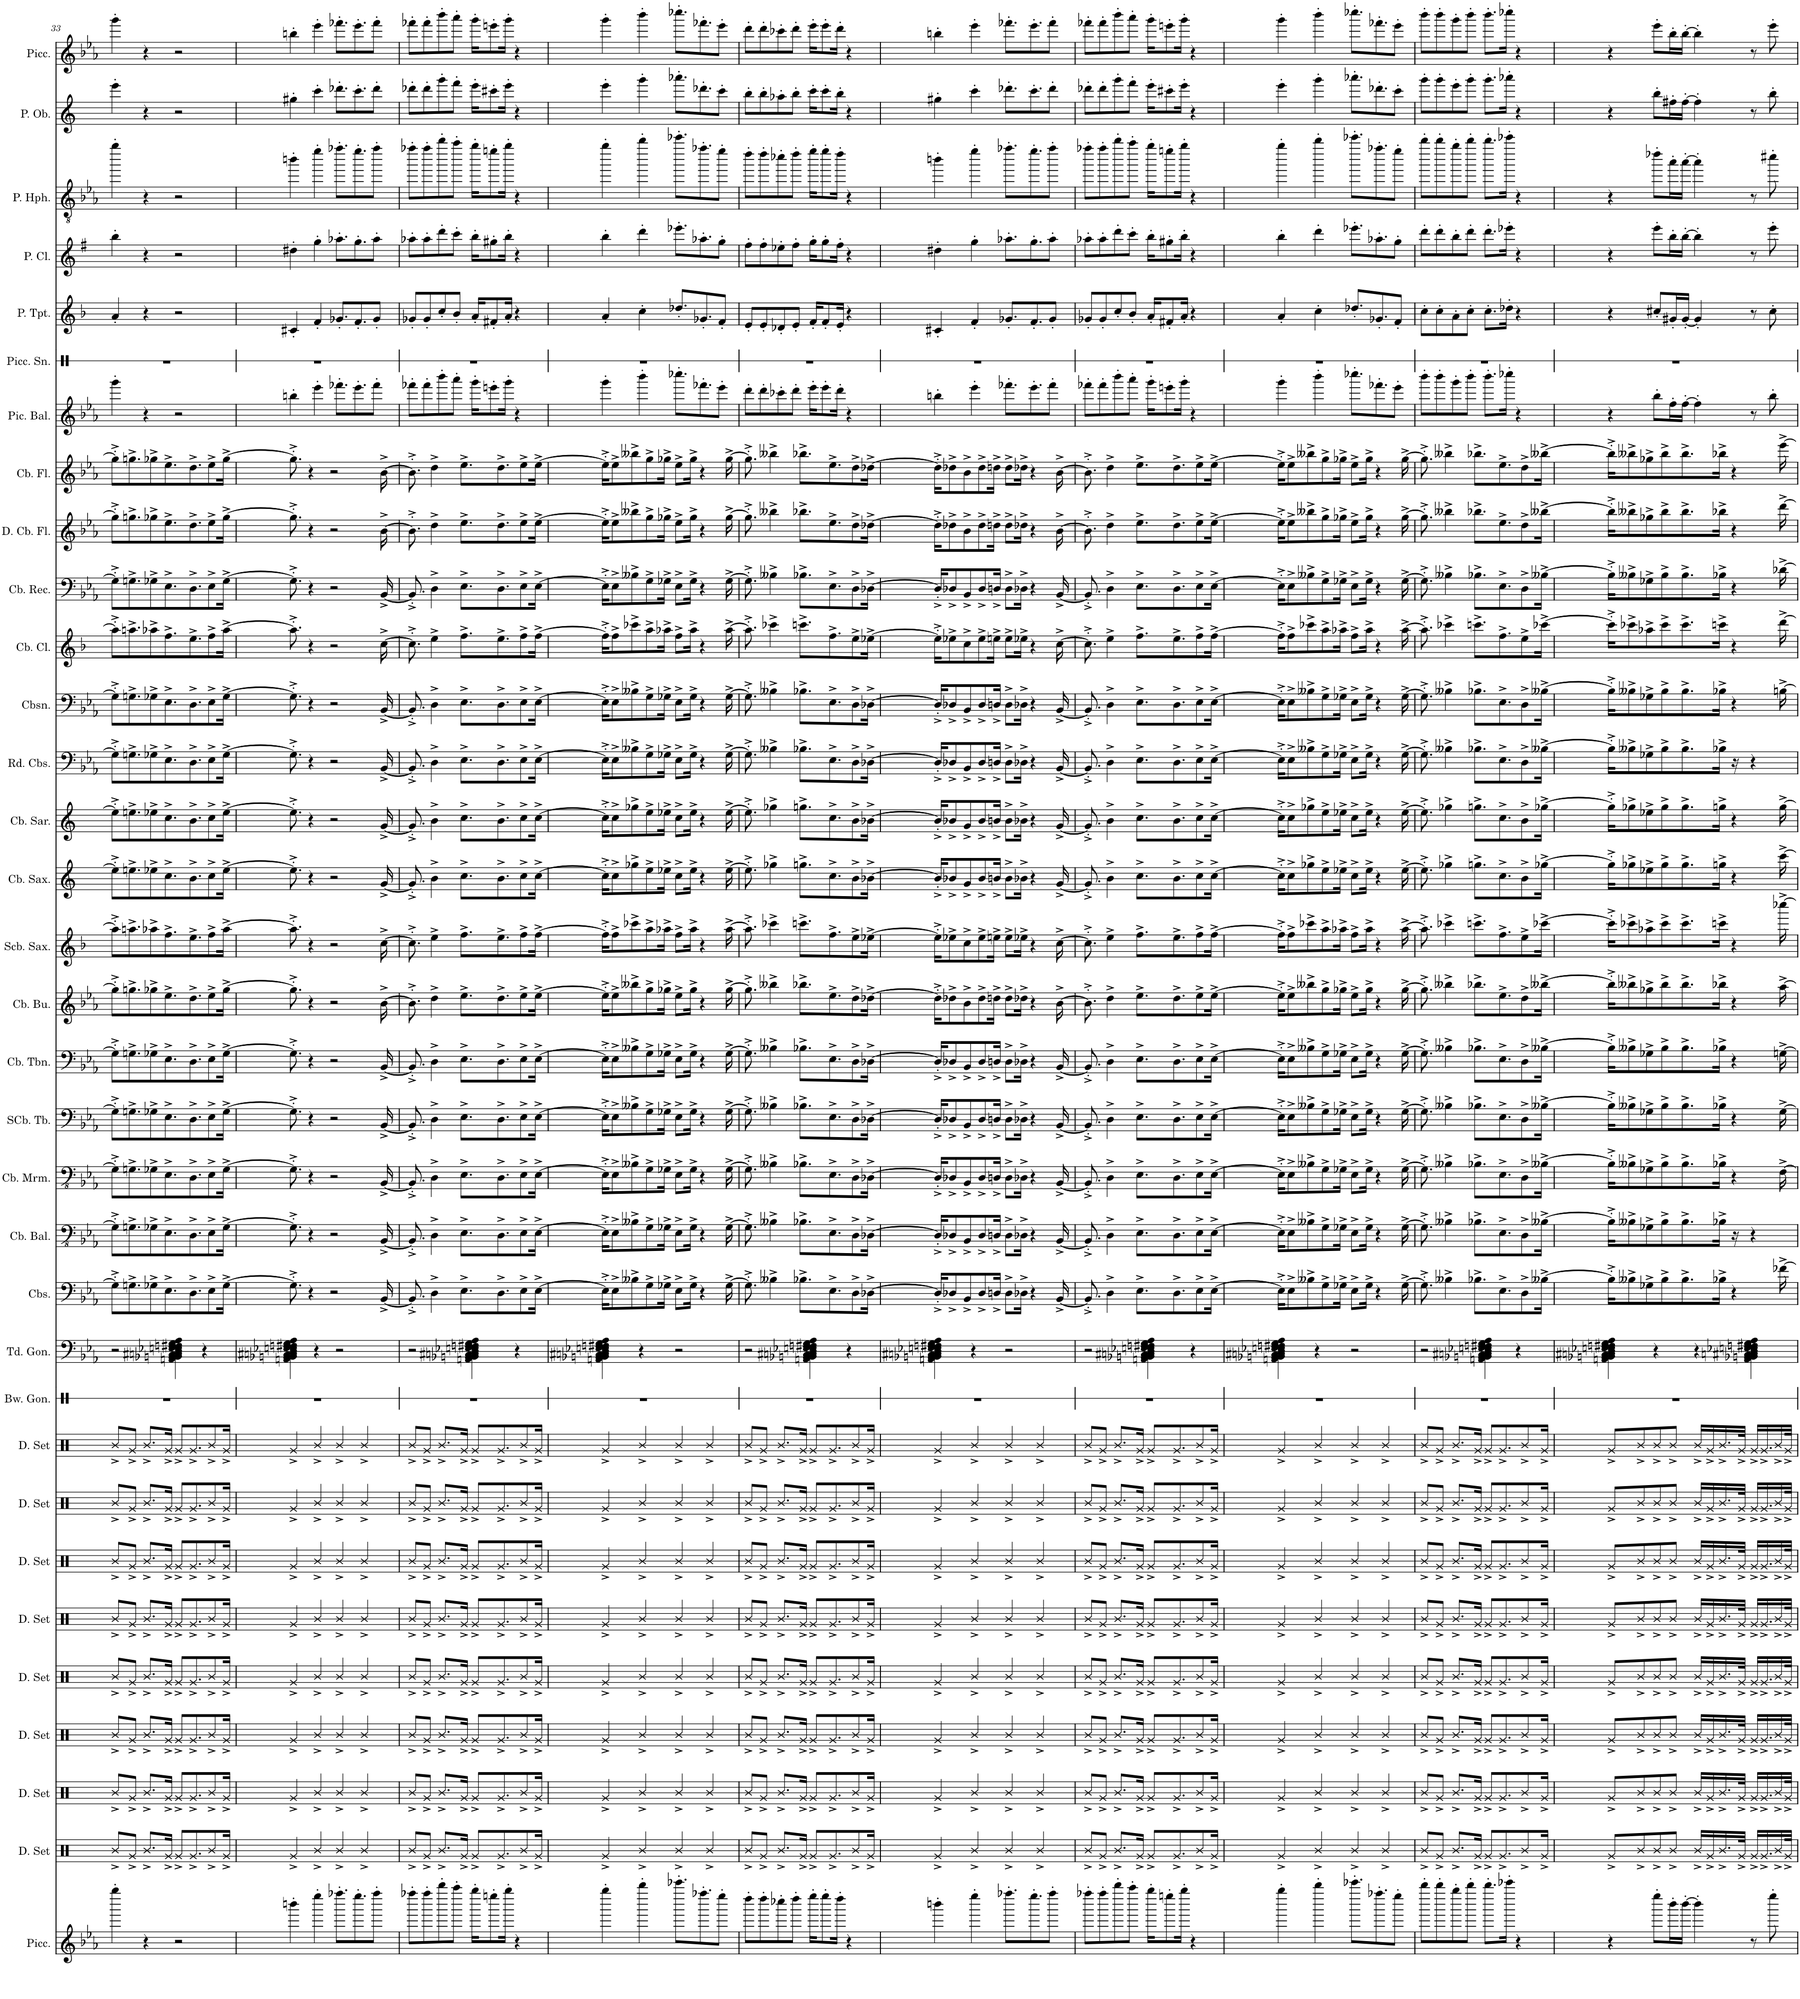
**kern	**kern	**kern	**kern	**kern	**kern	**kern	**kern	**kern	**kern	**kern	**kern	**kern	**kern	**kern	**kern	**kern	**kern	**kern	**kern	**kern	**kern	**kern	**kern	**kern	**kern	**kern	**kern	**kern	**kern	**kern	**kern	**kern
*part33	*part32	*part31	*part30	*part29	*part28	*part27	*part26	*part25	*part24	*part23	*part22	*part21	*part20	*part19	*part18	*part17	*part16	*part15	*part14	*part13	*part12	*part11	*part10	*part9	*part8	*part7	*part6	*part5	*part4	*part3	*part2	*part1
*staff33	*staff32	*staff31	*staff30	*staff29	*staff28	*staff27	*staff26	*staff25	*staff24	*staff23	*staff22	*staff21	*staff20	*staff19	*staff18	*staff17	*staff16	*staff15	*staff14	*staff13	*staff12	*staff11	*staff10	*staff9	*staff8	*staff7	*staff6	*staff5	*staff4	*staff3	*staff2	*staff1
*I"Piccolo	*I"Drumset	*I"Drumset	*I"Drumset	*I"Drumset	*I"Drumset	*I"Drumset	*I"Drumset	*I"Drumset	*I"Bowl Gongs	*I"Tuned Gongs	*I"Contrabasses	*I"Contrabass Balalaika	*I"Contrabass Marimba	*I"Sub-Contrabass Tuba	*I"Contrabass Trombone	*I"Contrabass Bugle	*I"Subcontrabass Saxophone	*I"Contrabass Saxophone	*I"Contrabass Sarrusophone	*I"Reed Contrabass	*I"Contrabassoon	*I"Contrabass Clarinet	*I"Contrabass Recorder	*I"Double Contrabass Flute	*I"Contrabass Flute	*I"Piccolo Balalaika	*I"Piccolo Snare	*I"Piccolo Trumpet	*I"Piccolo Clarinet	*I"Piccolo Heckelphone	*I"Piccolo Oboe	*I"Piccolo
*I'Picc.	*I'D. Set	*I'D. Set	*I'D. Set	*I'D. Set	*I'D. Set	*I'D. Set	*I'D. Set	*I'D. Set	*I'Bw. Gon.	*I'Td. Gon.	*I'Cbs.	*I'Cb. Bal.	*I'Cb. Mrm.	*I'SCb. Tb.	*I'Cb. Tbn.	*I'Cb. Bu.	*I'Scb. Sax.	*I'Cb. Sax.	*I'Cb. Sar.	*I'Rd. Cbs.	*I'Cbsn.	*I'Cb. Cl.	*I'Cb. Rec.	*I'D. Cb. Fl.	*I'Cb. Fl.	*I'Pic. Bal.	*I'Picc. Sn.	*I'P. Tpt.	*I'P. Cl.	*I'P. Hph.	*I'P. Ob.	*I'Picc.
!!LO:PB:g=z
*clefG2	*clefX	*clefX	*clefX	*clefX	*clefX	*clefX	*clefX	*clefX	*clefX	*clefF4	*clefF4	*clefFv4	*clefFv4	*clefF4	*clefF4	*clefG2	*clefG2	*clefG2	*clefG2	*clefF4	*clefF4	*clefG2	*clefF4	*clefG2	*clefG2	*clefG2	*clefX	*clefG2	*clefG2	*clefGv2	*clefG2	*clefG2
*Trd-7c-12	*	*	*	*	*	*	*	*	*	*	*Trd7c12	*	*	*	*	*Trd14c24	*Trd22c38	*Trd19c33	*Trd19c33	*Trd7c12	*Trd7c12	*Trd15c26	*	*Trd21c36	*Trd14c24	*	*	*Trd-6c-10	*Trd-5c-8	*	*Trd-2c-3	*Trd-7c-12
*k[b-e-a-]	*k[]	*k[]	*k[]	*k[]	*k[]	*k[]	*k[]	*k[]	*k[]	*k[b-e-a-]	*k[b-e-a-]	*k[b-e-a-]	*k[b-e-a-]	*k[b-e-a-]	*k[b-e-a-]	*k[b-e-a-]	*k[b-]	*k[]	*k[]	*k[b-e-a-]	*k[b-e-a-]	*k[b-]	*k[b-e-a-]	*k[b-e-a-]	*k[b-e-a-]	*k[b-e-a-]	*k[]	*k[b-]	*k[f#]	*k[b-e-a-]	*k[]	*k[b-e-a-]
*M4/4	*M4/4	*M4/4	*M4/4	*M4/4	*M4/4	*M4/4	*M4/4	*M4/4	*M4/4	*M4/4	*M4/4	*M4/4	*M4/4	*M4/4	*M4/4	*M4/4	*M4/4	*M4/4	*M4/4	*M4/4	*M4/4	*M4/4	*M4/4	*M4/4	*M4/4	*M4/4	*M4/4	*M4/4	*M4/4	*M4/4	*M4/4	*M4/4
=33	=33	=33	=33	=33	=33	=33	=33	=33	=33	=33	=33	=33	=33	=33	=33	=33	=33	=33	=33	=33	=33	=33	=33	=33	=33	=33	=33	=33	=33	=33	=33	=33
4gggg'\	8R^/L	8R^/L	8R^/L	8R^/L	8R^/L	8R^/L	8R^/L	8R^/L	1r	2r	8G-'^\L]	8GG-'^\L]	8GG-'^\L]	8G-'^\L]	8G-'^\L]	8gg-'^\L]	8aa-'^\L]	8ee-'^\L]	8ee-'^\L]	8G-'^\L]	8G-'^\L]	8aa-'^\L]	8G-'^\L]	8gg-'^\L]	8gg-'^\L]	4ggg'\	1r	4a'/	4bb'\	4ggg'\	4eee'\	4ggg'\
.	8Rg^/J	8Rg^/J	8Rg^/J	8Rg^/J	8Rg^/J	8Rg^/J	8Rg^/J	8Rg^/J	.	.	8.Gn^\	8.GGn^\	8.GGn^\	8.Gn^\	8.Gn^\	8.ggn^\	8.aan^\	8.een^\	8.een^\	8.Gn^\	8.Gn^\	8.aan^\	8.Gn^\	8.ggn^\	8.ggn^\	.	.	.	.	.	.	.
4r	8.R^/L	8.R^/L	8.R^/L	8.R^/L	8.R^/L	8.R^/L	8.R^/L	8.R^/L	.	.	.	.	.	.	.	.	.	.	.	.	.	.	.	.	.	4r	.	4r	4r	4r	4r	4r
.	.	.	.	.	.	.	.	.	.	.	8G-X^\	8GG-X^\	8GG-X^\	8G-X^\	8G-X^\	8gg-X^\	8aa-X^\	8ee-X^\	8ee-X^\	8G-X^\	8G-X^\	8aa-X^\	8G-X^\	8gg-X^\	8gg-X^\	.	.	.	.	.	.	.
.	16Rg^/Jk	16Rg^/Jk	16Rg^/Jk	16Rg^/Jk	16Rg^/Jk	16Rg^/Jk	16Rg^/Jk	16Rg^/Jk	.	.	8.E-^\	8.EE-^\	8.EE-^\	8.E-^\	8.E-^\	8.ee-^\	8.ff^\	8.cc^\	8.cc^\	8.E-^\	8.E-^\	8.ff^\	8.E-^\	8.ee-^\	8.ee-^\	.	.	.	.	.	.	.
2r	8Rg^/L	8Rg^/L	8Rg^/L	8Rg^/L	8Rg^/L	8Rg^/L	8Rg^/L	8Rg^/L	.	4AAn\ 4BB-X\ 4BBn\ 4Cn\ 4C#X\ 4D\ 4E-X\ 4En\ 4Fn\ 4F#X\ 4G\ 4A-\	.	.	.	.	.	.	.	.	.	.	.	.	.	.	.	2r	.	2r	2r	2r	2r	2r
.	8.Rg^/	8.Rg^/	8.Rg^/	8.Rg^/	8.Rg^/	8.Rg^/	8.Rg^/	8.Rg^/	.	.	8.D^\	8.DD^\	8.DD^\	8.D^\	8.D^\	8.dd^\	8.ee^\	8.b^\	8.b^\	8.D^\	8.D^\	8.ee^\	8.D^\	8.dd^\	8.dd^\	.	.	.	.	.	.	.
.	.	.	.	.	.	.	.	.	.	4r	.	.	.	.	.	.	.	.	.	.	.	.	.	.	.	.	.	.	.	.	.	.
.	8R^/	8R^/	8R^/	8R^/	8R^/	8R^/	8R^/	8R^/	.	.	8E-^\	8EE-^\	8EE-^\	8E-^\	8E-^\	8ee-^\	8ff^\	8cc^\	8cc^\	8E-^\	8E-^\	8ff^\	8E-^\	8ee-^\	8ee-^\	.	.	.	.	.	.	.
.	16Rg^/Jk	16Rg^/Jk	16Rg^/Jk	16Rg^/Jk	16Rg^/Jk	16Rg^/Jk	16Rg^/Jk	16Rg^/Jk	.	.	[16G-^\Jk	[16GG-^\Jk	[16GG-^\Jk	[16G-^\Jk	[16G-^\Jk	[16gg-^\Jk	[16aa-^\Jk	[16ee-^\Jk	[16ee-^\Jk	[16G-^\Jk	[16G-^\Jk	[16aa-^\Jk	[16G-^\Jk	[16gg-^\Jk	[16gg-^\Jk	.	.	.	.	.	.	.
=34	=34	=34	=34	=34	=34	=34	=34	=34	=34	=34	=34	=34	=34	=34	=34	=34	=34	=34	=34	=34	=34	=34	=34	=34	=34	=34	=34	=34	=34	=34	=34	=34
4bbbn'\	4Rg^/	4Rg^/	4Rg^/	4Rg^/	4Rg^/	4Rg^/	4Rg^/	4Rg^/	1r	4AAn\ 4BB-X\ 4BBn\ 4Cn\ 4C#X\ 4D\ 4E-X\ 4En\ 4Fn\ 4F#X\ 4G\ 4A-\	8.G-'^\]	8.GG-'^\]	8.GG-'^\]	8.G-'^\]	8.G-'^\]	8.gg-'^\]	8.aa-'^\]	8.ee-'^\]	8.ee-'^\]	8.G-'^\]	8.G-'^\]	8.aa-'^\]	8.G-'^\]	8.gg-'^\]	8.gg-'^\]	4bbn'\	1r	4c#X'/	4dd#X'\	4bbn'\	4gg#X'\	4bbn'\
.	.	.	.	.	.	.	.	.	.	.	4r	4r	4r	4r	4r	4r	4r	4r	4r	4r	4r	4r	4r	4r	4r	.	.	.	.	.	.	.
4eeee-'\	4R^/	4R^/	4R^/	4R^/	4R^/	4R^/	4R^/	4R^/	.	4r	.	.	.	.	.	.	.	.	.	.	.	.	.	.	.	4eee-'\	.	4f'/	4gg'\	4eee-'\	4ccc'\	4eee-'\
.	.	.	.	.	.	.	.	.	.	.	2r	2r	2r	2r	2r	2r	2r	2r	2r	2r	2r	2r	2r	2r	2r	.	.	.	.	.	.	.
8.ffff-X'\L	4R^/	4R^/	4R^/	4R^/	4R^/	4R^/	4R^/	4R^/	.	2r	.	.	.	.	.	.	.	.	.	.	.	.	.	.	.	8.fff-X'\L	.	8.g-X'/L	8.aa-X'\L	8.fff-X'\L	8.ddd-X'\L	8.fff-X'\L
8.eeee-'\	.	.	.	.	.	.	.	.	.	.	.	.	.	.	.	.	.	.	.	.	.	.	.	.	.	8.eee-'\	.	8.f'/	8.gg'\	8.eee-'\	8.ccc'\	8.eee-'\
.	4R^/	4R^/	4R^/	4R^/	4R^/	4R^/	4R^/	4R^/	.	.	.	.	.	.	.	.	.	.	.	.	.	.	.	.	.	.	.	.	.	.	.	.
8ffff-'\J	.	.	.	.	.	.	.	.	.	.	.	.	.	.	.	.	.	.	.	.	.	.	.	.	.	8fff-'\J	.	8g-'/J	8aa-'\J	8fff-'\J	8ddd-'\J	8fff-'\J
.	.	.	.	.	.	.	.	.	.	.	[16BB-^/	[16BBB-^/	[16BBB-^/	[16BB-^/	[16BB-^/	[16b-^\	[16cc^\	[16g^/	[16g^/	[16BB-^/	[16BB-^/	[16cc^\	[16BB-^/	[16b-^\	[16b-^\	.	.	.	.	.	.	.
=35	=35	=35	=35	=35	=35	=35	=35	=35	=35	=35	=35	=35	=35	=35	=35	=35	=35	=35	=35	=35	=35	=35	=35	=35	=35	=35	=35	=35	=35	=35	=35	=35
8ffff-X'\L	8R^/L	8R^/L	8R^/L	8R^/L	8R^/L	8R^/L	8R^/L	8R^/L	1r	2r	8.BB-'^/]	8.BBB-'^/]	8.BBB-'^/]	8.BB-'^/]	8.BB-'^/]	8.b-'^\]	8.cc'^\]	8.g'^/]	8.g'^/]	8.BB-'^/]	8.BB-'^/]	8.cc'^\]	8.BB-'^/]	8.b-'^\]	8.b-'^\]	8fff-X'\L	1r	8g-X'/L	8aa-X'\L	8fff-X'\L	8ddd-X'\L	8fff-X'\L
8ffff-'\	8Rg^/J	8Rg^/J	8Rg^/J	8Rg^/J	8Rg^/J	8Rg^/J	8Rg^/J	8Rg^/J	.	.	.	.	.	.	.	.	.	.	.	.	.	.	.	.	.	8fff-'\	.	8g-'/	8aa-'\	8fff-'\	8ddd-'\	8fff-'\
.	.	.	.	.	.	.	.	.	.	.	4D^\	4DD^\	4DD^\	4D^\	4D^\	4dd^\	4ee^\	4b^\	4b^\	4D^\	4D^\	4ee^\	4D^\	4dd^\	4dd^\	.	.	.	.	.	.	.
8bbbb-'\	8.R^/L	8.R^/L	8.R^/L	8.R^/L	8.R^/L	8.R^/L	8.R^/L	8.R^/L	.	.	.	.	.	.	.	.	.	.	.	.	.	.	.	.	.	8bbb-'\	.	8cc'/	8ddd'\	8bbb-'\	8ggg'\	8bbb-'\
8aaaa-'\J	.	.	.	.	.	.	.	.	.	.	.	.	.	.	.	.	.	.	.	.	.	.	.	.	.	8aaa-'\J	.	8b-'/J	8ccc'\J	8aaa-'\J	8fff'\J	8aaa-'\J
.	16Rg^/Jk	16Rg^/Jk	16Rg^/Jk	16Rg^/Jk	16Rg^/Jk	16Rg^/Jk	16Rg^/Jk	16Rg^/Jk	.	.	8.E-^\L	8.EE-^\L	8.EE-^\L	8.E-^\L	8.E-^\L	8.ee-^\L	8.ff^\L	8.cc^\L	8.cc^\L	8.E-^\L	8.E-^\L	8.ff^\L	8.E-^\L	8.ee-^\L	8.ee-^\L	.	.	.	.	.	.	.
16gggg'\KL	8Rg^/L	8Rg^/L	8Rg^/L	8Rg^/L	8Rg^/L	8Rg^/L	8Rg^/L	8Rg^/L	.	4AAn\ 4BB-X\ 4BBn\ 4Cn\ 4C#X\ 4D\ 4E-X\ 4En\ 4Fn\ 4F#X\ 4G\ 4A-\	.	.	.	.	.	.	.	.	.	.	.	.	.	.	.	16ggg'\KL	.	16a'/KL	16bb'\KL	16ggg'\KL	16eee'\KL	16ggg'\KL
8eeeen'\	.	.	.	.	.	.	.	.	.	.	.	.	.	.	.	.	.	.	.	.	.	.	.	.	.	8eeen'\	.	8f#X'/	8gg#X'\	8eeen'\	8ccc#X'\	8eeen'\
.	8.Rg^/	8.Rg^/	8.Rg^/	8.Rg^/	8.Rg^/	8.Rg^/	8.Rg^/	8.Rg^/	.	.	8.D^\	8.DD^\	8.DD^\	8.D^\	8.D^\	8.dd^\	8.ee^\	8.b^\	8.b^\	8.D^\	8.D^\	8.ee^\	8.D^\	8.dd^\	8.dd^\	.	.	.	.	.	.	.
16gggg'\Jk	.	.	.	.	.	.	.	.	.	.	.	.	.	.	.	.	.	.	.	.	.	.	.	.	.	16ggg'\Jk	.	16a'/Jk	16bb'\Jk	16ggg'\Jk	16eee'\Jk	16ggg'\Jk
4r	.	.	.	.	.	.	.	.	.	4r	.	.	.	.	.	.	.	.	.	.	.	.	.	.	.	4r	.	4r	4r	4r	4r	4r
.	8R^/	8R^/	8R^/	8R^/	8R^/	8R^/	8R^/	8R^/	.	.	8E-^\	8EE-^\	8EE-^\	8E-^\	8E-^\	8ee-^\	8ff^\	8cc^\	8cc^\	8E-^\	8E-^\	8ff^\	8E-^\	8ee-^\	8ee-^\	.	.	.	.	.	.	.
.	16Rg^/Jk	16Rg^/Jk	16Rg^/Jk	16Rg^/Jk	16Rg^/Jk	16Rg^/Jk	16Rg^/Jk	16Rg^/Jk	.	.	[16E-^\Jk	[16EE-^\Jk	[16EE-^\Jk	[16E-^\Jk	[16E-^\Jk	[16ee-^\Jk	[16ff^\Jk	[16cc^\Jk	[16cc^\Jk	[16E-^\Jk	[16E-^\Jk	[16ff^\Jk	[16E-^\Jk	[16ee-^\Jk	[16ee-^\Jk	.	.	.	.	.	.	.
=36	=36	=36	=36	=36	=36	=36	=36	=36	=36	=36	=36	=36	=36	=36	=36	=36	=36	=36	=36	=36	=36	=36	=36	=36	=36	=36	=36	=36	=36	=36	=36	=36
4gggg'\	4Rg^/	4Rg^/	4Rg^/	4Rg^/	4Rg^/	4Rg^/	4Rg^/	4Rg^/	1r	4AAn\ 4BB-X\ 4BBn\ 4Cn\ 4C#X\ 4D\ 4E-X\ 4En\ 4Fn\ 4F#X\ 4G\ 4A-\	16E-'^\KL]	16EE-'^\KL]	16EE-'^\KL]	16E-'^\KL]	16E-'^\KL]	16ee-'^\KL]	16ff'^\KL]	16cc'^\KL]	16cc'^\KL]	16E-'^\KL]	16E-'^\KL]	16ff'^\KL]	16E-'^\KL]	16ee-'^\KL]	16ee-'^\KL]	4ggg'\	1r	4a'/	4bb'\	4ggg'\	4eee'\	4ggg'\
.	.	.	.	.	.	.	.	.	.	.	8E-^\	8EE-^\	8EE-^\	8E-^\	8E-^\	8ee-^\	8ff^\	8cc^\	8cc^\	8E-^\	8E-^\	8ff^\	8E-^\	8ee-^\	8ee-^\	.	.	.	.	.	.	.
.	.	.	.	.	.	.	.	.	.	.	8B--X^\	8BB--X^\	8BB--X^\	8B--X^\	8B--X^\	8bb--X^\	8ccc-X^\	8gg-X^\	8gg-X^\	8B--X^\	8B--X^\	8ccc-X^\	8B--X^\	8bb--X^\	8bb--X^\	.	.	.	.	.	.	.
4bbbb-'\	4R^/	4R^/	4R^/	4R^/	4R^/	4R^/	4R^/	4R^/	.	4r	.	.	.	.	.	.	.	.	.	.	.	.	.	.	.	4bbb-'\	.	4cc'\	4ddd'\	4bbb-'\	4ggg'\	4bbb-'\
.	.	.	.	.	.	.	.	.	.	.	8G^\	8GG^\	8GG^\	8G^\	8G^\	8gg^\	8aa^\	8ee^\	8ee^\	8G^\	8G^\	8aa^\	8G^\	8gg^\	8gg^\	.	.	.	.	.	.	.
.	.	.	.	.	.	.	.	.	.	.	16G-X^\Jk	16GG-X^\Jk	16GG-X^\Jk	16G-X^\Jk	16G-X^\Jk	16gg-X^\Jk	16aa-X^\Jk	16ee-X^\Jk	16ee-X^\Jk	16G-X^\Jk	16G-X^\Jk	16aa-X^\Jk	16G-X^\Jk	16gg-X^\Jk	16gg-X^\Jk	.	.	.	.	.	.	.
8.ccccc-X'\L	4R^/	4R^/	4R^/	4R^/	4R^/	4R^/	4R^/	4R^/	.	2r	8E-^\L	8EE-^\L	8EE-^\L	8E-^\L	8E-^\L	8ee-^\L	8ff^\L	8cc^\L	8cc^\L	8E-^\L	8E-^\L	8ff^\L	8E-^\L	8ee-^\L	8ee-^\L	8.cccc-X'\L	.	8.dd-X'/L	8.eee-X'\L	8.cccc-X'\L	8.aaa-X'\L	8.cccc-X'\L
.	.	.	.	.	.	.	.	.	.	.	16G-^\Jk	16GG-^\Jk	16GG-^\Jk	16G-^\Jk	16G-^\Jk	16gg-^\Jk	16aa-^\Jk	16ee-^\Jk	16ee-^\Jk	16G-^\Jk	16G-^\Jk	16aa-^\Jk	16G-^\Jk	16gg-^\Jk	16gg-^\Jk	.	.	.	.	.	.	.
8.ffff-X'\	.	.	.	.	.	.	.	.	.	.	4r	4r	4r	4r	4r	4r	4r	4r	4r	4r	4r	4r	4r	4r	4r	8.fff-X'\	.	8.g-X'/	8.aa-X'\	8.fff-X'\	8.ddd-X'\	8.fff-X'\
.	4R^/	4R^/	4R^/	4R^/	4R^/	4R^/	4R^/	4R^/	.	.	.	.	.	.	.	.	.	.	.	.	.	.	.	.	.	.	.	.	.	.	.	.
8eeee-'\J	.	.	.	.	.	.	.	.	.	.	.	.	.	.	.	.	.	.	.	.	.	.	.	.	.	8eee-'\J	.	8f'/J	8gg'\J	8eee-'\J	8ccc'\J	8eee-'\J
.	.	.	.	.	.	.	.	.	.	.	[16G-^\	[16GG-^\	[16GG-^\	[16G-^\	[16G-^\	[16gg-^\	[16aa-^\	[16ee-^\	[16ee-^\	[16G-^\	[16G-^\	[16aa-^\	[16G-^\	[16gg-^\	[16gg-^\	.	.	.	.	.	.	.
=37	=37	=37	=37	=37	=37	=37	=37	=37	=37	=37	=37	=37	=37	=37	=37	=37	=37	=37	=37	=37	=37	=37	=37	=37	=37	=37	=37	=37	=37	=37	=37	=37
8dddd'\L	8R^/L	8R^/L	8R^/L	8R^/L	8R^/L	8R^/L	8R^/L	8R^/L	1r	2r	8.G-'^\]	8.GG-'^\]	8.GG-'^\]	8.G-'^\]	8.G-'^\]	8.gg-'^\]	8.aa-'^\]	8.ee-'^\]	8.ee-'^\]	8.G-'^\]	8.G-'^\]	8.aa-'^\]	8.G-'^\]	8.gg-'^\]	8.gg-'^\]	8ddd'\L	1r	8e'/L	8ff#'\L	8ddd'\L	8bb'\L	8ddd'\L
8dddd'\	8Rg^/J	8Rg^/J	8Rg^/J	8Rg^/J	8Rg^/J	8Rg^/J	8Rg^/J	8Rg^/J	.	.	.	.	.	.	.	.	.	.	.	.	.	.	.	.	.	8ddd'\	.	8e'/	8ff#'\	8ddd'\	8bb'\	8ddd'\
.	.	.	.	.	.	.	.	.	.	.	4B--X^\	4BB--X^\	4BB--X^\	4B--X^\	4B--X^\	4bb--X^\	4ccc-X^\	4gg-X^\	4gg-X^\	4B--X^\	4B--X^\	4ccc-X^\	4B--X^\	4bb--X^\	4bb--X^\	.	.	.	.	.	.	.
8cccc-X'\	8.R^/L	8.R^/L	8.R^/L	8.R^/L	8.R^/L	8.R^/L	8.R^/L	8.R^/L	.	.	.	.	.	.	.	.	.	.	.	.	.	.	.	.	.	8ccc-X'\	.	8d-X'/	8ee-X'\	8ccc-X'\	8aa-X'\	8ccc-X'\
8dddd'\J	.	.	.	.	.	.	.	.	.	.	.	.	.	.	.	.	.	.	.	.	.	.	.	.	.	8ddd'\J	.	8e'/J	8ff#'\J	8ddd'\J	8bb'\J	8ddd'\J
.	16Rg^/Jk	16Rg^/Jk	16Rg^/Jk	16Rg^/Jk	16Rg^/Jk	16Rg^/Jk	16Rg^/Jk	16Rg^/Jk	.	.	8.B-X^\L	8.BB-X^\L	8.BB-X^\L	8.B-X^\L	8.B-X^\L	8.bb-X^\L	8.cccn^\L	8.ggn^\L	8.ggn^\L	8.B-X^\L	8.B-X^\L	8.cccn^\L	8.B-X^\L	8.bb-X^\L	8.bb-X^\L	.	.	.	.	.	.	.
16eeee-'\KL	8Rg^/L	8Rg^/L	8Rg^/L	8Rg^/L	8Rg^/L	8Rg^/L	8Rg^/L	8Rg^/L	.	4AAn\ 4BB-X\ 4BBn\ 4Cn\ 4C#X\ 4D\ 4E-X\ 4En\ 4Fn\ 4F#X\ 4G\ 4A-\	.	.	.	.	.	.	.	.	.	.	.	.	.	.	.	16eee-'\KL	.	16f'/KL	16gg'\KL	16eee-'\KL	16ccc'\KL	16eee-'\KL
8eeee-'\	.	.	.	.	.	.	.	.	.	.	.	.	.	.	.	.	.	.	.	.	.	.	.	.	.	8eee-'\	.	8f'/	8gg'\	8eee-'\	8ccc'\	8eee-'\
.	8.Rg^/	8.Rg^/	8.Rg^/	8.Rg^/	8.Rg^/	8.Rg^/	8.Rg^/	8.Rg^/	.	.	8.E-^\	8.EE-^\	8.EE-^\	8.E-^\	8.E-^\	8.ee-^\	8.ff^\	8.cc^\	8.cc^\	8.E-^\	8.E-^\	8.ff^\	8.E-^\	8.ee-^\	8.ee-^\	.	.	.	.	.	.	.
16dddd'\Jk	.	.	.	.	.	.	.	.	.	.	.	.	.	.	.	.	.	.	.	.	.	.	.	.	.	16ddd'\Jk	.	16e'/Jk	16ff#'\Jk	16ddd'\Jk	16bb'\Jk	16ddd'\Jk
4r	.	.	.	.	.	.	.	.	.	4r	.	.	.	.	.	.	.	.	.	.	.	.	.	.	.	4r	.	4r	4r	4r	4r	4r
.	8R^/	8R^/	8R^/	8R^/	8R^/	8R^/	8R^/	8R^/	.	.	8D^\	8DD^\	8DD^\	8D^\	8D^\	8dd^\	8ee^\	8b^\	8b^\	8D^\	8D^\	8ee^\	8D^\	8dd^\	8dd^\	.	.	.	.	.	.	.
.	16Rg^/Jk	16Rg^/Jk	16Rg^/Jk	16Rg^/Jk	16Rg^/Jk	16Rg^/Jk	16Rg^/Jk	16Rg^/Jk	.	.	[16D-X^\Jk	[16DD-X^\Jk	[16DD-X^\Jk	[16D-X^\Jk	[16D-X^\Jk	[16dd-X^\Jk	[16ee-X^\Jk	[16b-X^\Jk	[16b-X^\Jk	[16D-X^\Jk	[16D-X^\Jk	[16ee-X^\Jk	[16D-X^\Jk	[16dd-X^\Jk	[16dd-X^\Jk	.	.	.	.	.	.	.
=38	=38	=38	=38	=38	=38	=38	=38	=38	=38	=38	=38	=38	=38	=38	=38	=38	=38	=38	=38	=38	=38	=38	=38	=38	=38	=38	=38	=38	=38	=38	=38	=38
4bbbn'\	4Rg^/	4Rg^/	4Rg^/	4Rg^/	4Rg^/	4Rg^/	4Rg^/	4Rg^/	1r	4AAn\ 4BB-X\ 4BBn\ 4Cn\ 4C#X\ 4D\ 4E-X\ 4En\ 4Fn\ 4F#X\ 4G\ 4A-\	16D-'^/KL]	16DD-'^/KL]	16DD-'^/KL]	16D-'^/KL]	16D-'^/KL]	16dd-'^\KL]	16ee-'^\KL]	16b-'^/KL]	16b-'^/KL]	16D-'^/KL]	16D-'^/KL]	16ee-'^\KL]	16D-'^/KL]	16dd-'^\KL]	16dd-'^\KL]	4bbn'\	1r	4c#X'/	4dd#X'\	4bbn'\	4gg#X'\	4bbn'\
.	.	.	.	.	.	.	.	.	.	.	8D-X^/	8DD-X^/	8DD-X^/	8D-X^/	8D-X^/	8dd-X^\	8ee-X^\	8b-X^/	8b-X^/	8D-X^/	8D-X^/	8ee-X^\	8D-X^/	8dd-X^\	8dd-X^\	.	.	.	.	.	.	.
.	.	.	.	.	.	.	.	.	.	.	8BB-^/	8BBB-^/	8BBB-^/	8BB-^/	8BB-^/	8b-^\	8cc^\	8g^/	8g^/	8BB-^/	8BB-^/	8cc^\	8BB-^/	8b-^\	8b-^\	.	.	.	.	.	.	.
4eeee-'\	4R^/	4R^/	4R^/	4R^/	4R^/	4R^/	4R^/	4R^/	.	4r	.	.	.	.	.	.	.	.	.	.	.	.	.	.	.	4eee-'\	.	4f'/	4gg'\	4eee-'\	4ccc'\	4eee-'\
.	.	.	.	.	.	.	.	.	.	.	8D-^/	8DD-^/	8DD-^/	8D-^/	8D-^/	8dd-^\	8ee-^\	8b-^/	8b-^/	8D-^/	8D-^/	8ee-^\	8D-^/	8dd-^\	8dd-^\	.	.	.	.	.	.	.
.	.	.	.	.	.	.	.	.	.	.	16Dn^/Jk	16DDn^/Jk	16DDn^/Jk	16Dn^/Jk	16Dn^/Jk	16ddn^\Jk	16een^\Jk	16bn^/Jk	16bn^/Jk	16Dn^/Jk	16Dn^/Jk	16een^\Jk	16Dn^/Jk	16ddn^\Jk	16ddn^\Jk	.	.	.	.	.	.	.
8.ffff-X'\L	4R^/	4R^/	4R^/	4R^/	4R^/	4R^/	4R^/	4R^/	.	2r	8D^\L	8DD^\L	8DD^\L	8D^\L	8D^\L	8dd^\L	8ee^\L	8b^\L	8b^\L	8D^\L	8D^\L	8ee^\L	8D^\L	8dd^\L	8dd^\L	8.fff-X'\L	.	8.g-X'/L	8.aa-X'\L	8.fff-X'\L	8.ddd-X'\L	8.fff-X'\L
.	.	.	.	.	.	.	.	.	.	.	16D-X^\Jk	16DD-X^\Jk	16DD-X^\Jk	16D-X^\Jk	16D-X^\Jk	16dd-X^\Jk	16ee-X^\Jk	16b-X^\Jk	16b-X^\Jk	16D-X^\Jk	16D-X^\Jk	16ee-X^\Jk	16D-X^\Jk	16dd-X^\Jk	16dd-X^\Jk	.	.	.	.	.	.	.
8.eeee-'\	.	.	.	.	.	.	.	.	.	.	4r	4r	4r	4r	4r	4r	4r	4r	4r	4r	4r	4r	4r	4r	4r	8.eee-'\	.	8.f'/	8.gg'\	8.eee-'\	8.ccc'\	8.eee-'\
.	4R^/	4R^/	4R^/	4R^/	4R^/	4R^/	4R^/	4R^/	.	.	.	.	.	.	.	.	.	.	.	.	.	.	.	.	.	.	.	.	.	.	.	.
8ffff-'\J	.	.	.	.	.	.	.	.	.	.	.	.	.	.	.	.	.	.	.	.	.	.	.	.	.	8fff-'\J	.	8g-'/J	8aa-'\J	8fff-'\J	8ddd-'\J	8fff-'\J
.	.	.	.	.	.	.	.	.	.	.	[16BB-^/	[16BBB-^/	[16BBB-^/	[16BB-^/	[16BB-^/	[16b-^\	[16cc^\	[16g^/	[16g^/	[16BB-^/	[16BB-^/	[16cc^\	[16BB-^/	[16b-^\	[16b-^\	.	.	.	.	.	.	.
=39	=39	=39	=39	=39	=39	=39	=39	=39	=39	=39	=39	=39	=39	=39	=39	=39	=39	=39	=39	=39	=39	=39	=39	=39	=39	=39	=39	=39	=39	=39	=39	=39
8ffff-X'\L	8R^/L	8R^/L	8R^/L	8R^/L	8R^/L	8R^/L	8R^/L	8R^/L	1r	2r	8.BB-'^/]	8.BBB-'^/]	8.BBB-'^/]	8.BB-'^/]	8.BB-'^/]	8.b-'^\]	8.cc'^\]	8.g'^/]	8.g'^/]	8.BB-'^/]	8.BB-'^/]	8.cc'^\]	8.BB-'^/]	8.b-'^\]	8.b-'^\]	8fff-X'\L	1r	8g-X'/L	8aa-X'\L	8fff-X'\L	8ddd-X'\L	8fff-X'\L
8ffff-'\	8Rg^/J	8Rg^/J	8Rg^/J	8Rg^/J	8Rg^/J	8Rg^/J	8Rg^/J	8Rg^/J	.	.	.	.	.	.	.	.	.	.	.	.	.	.	.	.	.	8fff-'\	.	8g-'/	8aa-'\	8fff-'\	8ddd-'\	8fff-'\
.	.	.	.	.	.	.	.	.	.	.	4D^\	4DD^\	4DD^\	4D^\	4D^\	4dd^\	4ee^\	4b^\	4b^\	4D^\	4D^\	4ee^\	4D^\	4dd^\	4dd^\	.	.	.	.	.	.	.
8bbbb-'\	8.R^/L	8.R^/L	8.R^/L	8.R^/L	8.R^/L	8.R^/L	8.R^/L	8.R^/L	.	.	.	.	.	.	.	.	.	.	.	.	.	.	.	.	.	8bbb-'\	.	8cc'/	8ddd'\	8bbb-'\	8ggg'\	8bbb-'\
8aaaa-'\J	.	.	.	.	.	.	.	.	.	.	.	.	.	.	.	.	.	.	.	.	.	.	.	.	.	8aaa-'\J	.	8b-'/J	8ccc'\J	8aaa-'\J	8fff'\J	8aaa-'\J
.	16Rg^/Jk	16Rg^/Jk	16Rg^/Jk	16Rg^/Jk	16Rg^/Jk	16Rg^/Jk	16Rg^/Jk	16Rg^/Jk	.	.	8.E-^\L	8.EE-^\L	8.EE-^\L	8.E-^\L	8.E-^\L	8.ee-^\L	8.ff^\L	8.cc^\L	8.cc^\L	8.E-^\L	8.E-^\L	8.ff^\L	8.E-^\L	8.ee-^\L	8.ee-^\L	.	.	.	.	.	.	.
16gggg'\KL	8Rg^/L	8Rg^/L	8Rg^/L	8Rg^/L	8Rg^/L	8Rg^/L	8Rg^/L	8Rg^/L	.	4AAn\ 4BB-X\ 4BBn\ 4Cn\ 4C#X\ 4D\ 4E-X\ 4En\ 4Fn\ 4F#X\ 4G\ 4A-\	.	.	.	.	.	.	.	.	.	.	.	.	.	.	.	16ggg'\KL	.	16a'/KL	16bb'\KL	16ggg'\KL	16eee'\KL	16ggg'\KL
8eeeen'\	.	.	.	.	.	.	.	.	.	.	.	.	.	.	.	.	.	.	.	.	.	.	.	.	.	8eeen'\	.	8f#X'/	8gg#X'\	8eeen'\	8ccc#X'\	8eeen'\
.	8.Rg^/	8.Rg^/	8.Rg^/	8.Rg^/	8.Rg^/	8.Rg^/	8.Rg^/	8.Rg^/	.	.	8.D^\	8.DD^\	8.DD^\	8.D^\	8.D^\	8.dd^\	8.ee^\	8.b^\	8.b^\	8.D^\	8.D^\	8.ee^\	8.D^\	8.dd^\	8.dd^\	.	.	.	.	.	.	.
16gggg'\Jk	.	.	.	.	.	.	.	.	.	.	.	.	.	.	.	.	.	.	.	.	.	.	.	.	.	16ggg'\Jk	.	16a'/Jk	16bb'\Jk	16ggg'\Jk	16eee'\Jk	16ggg'\Jk
4r	.	.	.	.	.	.	.	.	.	4r	.	.	.	.	.	.	.	.	.	.	.	.	.	.	.	4r	.	4r	4r	4r	4r	4r
.	8R^/	8R^/	8R^/	8R^/	8R^/	8R^/	8R^/	8R^/	.	.	8E-^\	8EE-^\	8EE-^\	8E-^\	8E-^\	8ee-^\	8ff^\	8cc^\	8cc^\	8E-^\	8E-^\	8ff^\	8E-^\	8ee-^\	8ee-^\	.	.	.	.	.	.	.
.	16Rg^/Jk	16Rg^/Jk	16Rg^/Jk	16Rg^/Jk	16Rg^/Jk	16Rg^/Jk	16Rg^/Jk	16Rg^/Jk	.	.	[16E-^\Jk	[16EE-^\Jk	[16EE-^\Jk	[16E-^\Jk	[16E-^\Jk	[16ee-^\Jk	[16ff^\Jk	[16cc^\Jk	[16cc^\Jk	[16E-^\Jk	[16E-^\Jk	[16ff^\Jk	[16E-^\Jk	[16ee-^\Jk	[16ee-^\Jk	.	.	.	.	.	.	.
=40	=40	=40	=40	=40	=40	=40	=40	=40	=40	=40	=40	=40	=40	=40	=40	=40	=40	=40	=40	=40	=40	=40	=40	=40	=40	=40	=40	=40	=40	=40	=40	=40
4gggg'\	4Rg^/	4Rg^/	4Rg^/	4Rg^/	4Rg^/	4Rg^/	4Rg^/	4Rg^/	1r	4AAn\ 4BB-X\ 4BBn\ 4Cn\ 4C#X\ 4D\ 4E-X\ 4En\ 4Fn\ 4F#X\ 4G\ 4A-\	16E-'^\KL]	16EE-'^\KL]	16EE-'^\KL]	16E-'^\KL]	16E-'^\KL]	16ee-'^\KL]	16ff'^\KL]	16cc'^\KL]	16cc'^\KL]	16E-'^\KL]	16E-'^\KL]	16ff'^\KL]	16E-'^\KL]	16ee-'^\KL]	16ee-'^\KL]	4ggg'\	1r	4a'/	4bb'\	4ggg'\	4eee'\	4ggg'\
.	.	.	.	.	.	.	.	.	.	.	8E-^\	8EE-^\	8EE-^\	8E-^\	8E-^\	8ee-^\	8ff^\	8cc^\	8cc^\	8E-^\	8E-^\	8ff^\	8E-^\	8ee-^\	8ee-^\	.	.	.	.	.	.	.
.	.	.	.	.	.	.	.	.	.	.	8B--X^\	8BB--X^\	8BB--X^\	8B--X^\	8B--X^\	8bb--X^\	8ccc-X^\	8gg-X^\	8gg-X^\	8B--X^\	8B--X^\	8ccc-X^\	8B--X^\	8bb--X^\	8bb--X^\	.	.	.	.	.	.	.
4bbbb-'\	4R^/	4R^/	4R^/	4R^/	4R^/	4R^/	4R^/	4R^/	.	4r	.	.	.	.	.	.	.	.	.	.	.	.	.	.	.	4bbb-'\	.	4cc'\	4ddd'\	4bbb-'\	4ggg'\	4bbb-'\
.	.	.	.	.	.	.	.	.	.	.	8G^\	8GG^\	8GG^\	8G^\	8G^\	8gg^\	8aa^\	8ee^\	8ee^\	8G^\	8G^\	8aa^\	8G^\	8gg^\	8gg^\	.	.	.	.	.	.	.
.	.	.	.	.	.	.	.	.	.	.	16G-X^\Jk	16GG-X^\Jk	16GG-X^\Jk	16G-X^\Jk	16G-X^\Jk	16gg-X^\Jk	16aa-X^\Jk	16ee-X^\Jk	16ee-X^\Jk	16G-X^\Jk	16G-X^\Jk	16aa-X^\Jk	16G-X^\Jk	16gg-X^\Jk	16gg-X^\Jk	.	.	.	.	.	.	.
8.ccccc-X'\L	4R^/	4R^/	4R^/	4R^/	4R^/	4R^/	4R^/	4R^/	.	2r	8E-^\L	8EE-^\L	8EE-^\L	8E-^\L	8E-^\L	8ee-^\L	8ff^\L	8cc^\L	8cc^\L	8E-^\L	8E-^\L	8ff^\L	8E-^\L	8ee-^\L	8ee-^\L	8.cccc-X'\L	.	8.dd-X'/L	8.eee-X'\L	8.cccc-X'\L	8.aaa-X'\L	8.cccc-X'\L
.	.	.	.	.	.	.	.	.	.	.	16G-^\Jk	16GG-^\Jk	16GG-^\Jk	16G-^\Jk	16G-^\Jk	16gg-^\Jk	16aa-^\Jk	16ee-^\Jk	16ee-^\Jk	16G-^\Jk	16G-^\Jk	16aa-^\Jk	16G-^\Jk	16gg-^\Jk	16gg-^\Jk	.	.	.	.	.	.	.
8.ffff-X'\	.	.	.	.	.	.	.	.	.	.	4r	4r	4r	4r	4r	4r	4r	4r	4r	4r	4r	4r	4r	4r	4r	8.fff-X'\	.	8.g-X'/	8.aa-X'\	8.fff-X'\	8.ddd-X'\	8.fff-X'\
.	4R^/	4R^/	4R^/	4R^/	4R^/	4R^/	4R^/	4R^/	.	.	.	.	.	.	.	.	.	.	.	.	.	.	.	.	.	.	.	.	.	.	.	.
8eeee-'\J	.	.	.	.	.	.	.	.	.	.	.	.	.	.	.	.	.	.	.	.	.	.	.	.	.	8eee-'\J	.	8f'/J	8gg'\J	8eee-'\J	8ccc'\J	8eee-'\J
.	.	.	.	.	.	.	.	.	.	.	[16G-^\	[16GG-^\	[16GG-^\	[16G-^\	[16G-^\	[16gg-^\	[16aa-^\	[16ee-^\	[16ee-^\	[16G-^\	[16G-^\	[16aa-^\	[16G-^\	[16gg-^\	[16gg-^\	.	.	.	.	.	.	.
=41	=41	=41	=41	=41	=41	=41	=41	=41	=41	=41	=41	=41	=41	=41	=41	=41	=41	=41	=41	=41	=41	=41	=41	=41	=41	=41	=41	=41	=41	=41	=41	=41
8bbbb-'\L	8R^/L	8R^/L	8R^/L	8R^/L	8R^/L	8R^/L	8R^/L	8R^/L	1r	2r	8.G-'^\]	8.GG-'^\]	8.GG-'^\]	8.G-'^\]	8.G-'^\]	8.gg-'^\]	8.aa-'^\]	8.ee-'^\]	8.ee-'^\]	8.G-'^\]	8.G-'^\]	8.aa-'^\]	8.G-'^\]	8.gg-'^\]	8.gg-'^\]	8bbb-'\L	1r	8cc'\L	8ddd'\L	8bbb-'\L	8ggg'\L	8bbb-'\L
8bbbb-'\	8Rg^/J	8Rg^/J	8Rg^/J	8Rg^/J	8Rg^/J	8Rg^/J	8Rg^/J	8Rg^/J	.	.	.	.	.	.	.	.	.	.	.	.	.	.	.	.	.	8bbb-'\	.	8cc'\	8ddd'\	8bbb-'\	8ggg'\	8bbb-'\
.	.	.	.	.	.	.	.	.	.	.	4B--X^\	4BB--X^\	4BB--X^\	4B--X^\	4B--X^\	4bb--X^\	4ccc-X^\	4gg-X^\	4gg-X^\	4B--X^\	4B--X^\	4ccc-X^\	4B--X^\	4bb--X^\	4bb--X^\	.	.	.	.	.	.	.
8gggg'\	8.R^/L	8.R^/L	8.R^/L	8.R^/L	8.R^/L	8.R^/L	8.R^/L	8.R^/L	.	.	.	.	.	.	.	.	.	.	.	.	.	.	.	.	.	8ggg'\	.	8a'\	8bb'\	8ggg'\	8eee'\	8ggg'\
8bbbb-'\J	.	.	.	.	.	.	.	.	.	.	.	.	.	.	.	.	.	.	.	.	.	.	.	.	.	8bbb-'\J	.	8cc'\J	8ddd'\J	8bbb-'\J	8ggg'\J	8bbb-'\J
.	16Rg^/Jk	16Rg^/Jk	16Rg^/Jk	16Rg^/Jk	16Rg^/Jk	16Rg^/Jk	16Rg^/Jk	16Rg^/Jk	.	.	8.B-X^\L	8.BB-X^\L	8.BB-X^\L	8.B-X^\L	8.B-X^\L	8.bb-X^\L	8.cccn^\L	8.ggn^\L	8.ggn^\L	8.B-X^\L	8.B-X^\L	8.cccn^\L	8.B-X^\L	8.bb-X^\L	8.bb-X^\L	.	.	.	.	.	.	.
8.bbbb-'\L	8Rg^/L	8Rg^/L	8Rg^/L	8Rg^/L	8Rg^/L	8Rg^/L	8Rg^/L	8Rg^/L	.	4AAn\ 4BB-X\ 4BBn\ 4Cn\ 4C#X\ 4D\ 4E-X\ 4En\ 4Fn\ 4F#X\ 4G\ 4A-\	.	.	.	.	.	.	.	.	.	.	.	.	.	.	.	8.bbb-'\L	.	8.cc'\L	8.ddd'\L	8.bbb-'\L	8.ggg'\L	8.bbb-'\L
.	8.Rg^/	8.Rg^/	8.Rg^/	8.Rg^/	8.Rg^/	8.Rg^/	8.Rg^/	8.Rg^/	.	.	8.E-^\	8.EE-^\	8.EE-^\	8.E-^\	8.E-^\	8.ee-^\	8.ff^\	8.cc^\	8.cc^\	8.E-^\	8.E-^\	8.ff^\	8.E-^\	8.ee-^\	8.ee-^\	.	.	.	.	.	.	.
16ccccc-X'\Jk	.	.	.	.	.	.	.	.	.	.	.	.	.	.	.	.	.	.	.	.	.	.	.	.	.	16cccc-X'\Jk	.	16dd-X'\Jk	16eee-X'\Jk	16cccc-X'\Jk	16aaa-X'\Jk	16cccc-X'\Jk
4r	.	.	.	.	.	.	.	.	.	4r	.	.	.	.	.	.	.	.	.	.	.	.	.	.	.	4r	.	4r	4r	4r	4r	4r
.	8R^/	8R^/	8R^/	8R^/	8R^/	8R^/	8R^/	8R^/	.	.	8D^\	8DD^\	8DD^\	8D^\	8D^\	8dd^\	8ee^\	8b^\	8b^\	8D^\	8D^\	8ee^\	8D^\	8dd^\	8dd^\	.	.	.	.	.	.	.
.	16Rg^/Jk	16Rg^/Jk	16Rg^/Jk	16Rg^/Jk	16Rg^/Jk	16Rg^/Jk	16Rg^/Jk	16Rg^/Jk	.	.	[16B--X^\Jk	[16BB--X^\Jk	[16BB--X^\Jk	[16B--X^\Jk	[16B--X^\Jk	[16bb--X^\Jk	[16ccc-X^\Jk	[16gg-X^\Jk	[16gg-X^\Jk	[16B--X^\Jk	[16B--X^\Jk	[16ccc-X^\Jk	[16B--X^\Jk	[16bb--X^\Jk	[16bb--X^\Jk	.	.	.	.	.	.	.
=42	=42	=42	=42	=42	=42	=42	=42	=42	=42	=42	=42	=42	=42	=42	=42	=42	=42	=42	=42	=42	=42	=42	=42	=42	=42	=42	=42	=42	=42	=42	=42	=42
4r	8Rg^/L	8Rg^/L	8Rg^/L	8Rg^/L	8Rg^/L	8Rg^/L	8Rg^/L	8Rg^/L	1r	4AAn\ 4BB-X\ 4BBn\ 4Cn\ 4C#X\ 4D\ 4E-X\ 4En\ 4Fn\ 4F#X\ 4G\ 4A-\	16B--'^\KL]	16BB--'^\KL]	16BB--'^\KL]	16B--'^\KL]	16B--'^\KL]	16bb--'^\KL]	16ccc-'^\KL]	16gg-'^\KL]	16gg-'^\KL]	16B--'^\KL]	16B--'^\KL]	16ccc-'^\KL]	16B--'^\KL]	16bb--'^\KL]	16bb--'^\KL]	4r	1r	4r	4r	4r	4r	4r
.	.	.	.	.	.	.	.	.	.	.	8B--X^\	8BB--X^\	8BB--X^\	8B--X^\	8B--X^\	8bb--X^\	8ccc-X^\	8gg-X^\	8gg-X^\	8B--X^\	8B--X^\	8ccc-X^\	8B--X^\	8bb--X^\	8bb--X^\	.	.	.	.	.	.	.
.	8R^/	8R^/	8R^/	8R^/	8R^/	8R^/	8R^/	8R^/	.	.	.	.	.	.	.	.	.	.	.	.	.	.	.	.	.	.	.	.	.	.	.	.
.	.	.	.	.	.	.	.	.	.	.	8G-X^\	8GG-X^\	8GG-X^\	8G-X^\	8G-X^\	8gg-X^\	8aa-X^\	8ee-X^\	8ee-X^\	8G-X^\	8G-X^\	8aa-X^\	8G-X^\	8gg-X^\	8gg-X^\	.	.	.	.	.	.	.
8eeee-'\L	8R^/	8R^/	8R^/	8R^/	8R^/	8R^/	8R^/	8R^/	.	4r	.	.	.	.	.	.	.	.	.	.	.	.	.	.	.	8bb-'\L	.	8cc#X'/L	8eee'\L	8ddd-X'\L	8bb'\L	8eee-'\L
.	.	.	.	.	.	.	.	.	.	.	8B--^\	8BB--^\	8BB--^\	8B--^\	8B--^\	8bb--^\	8ccc-^\	8gg-^\	8gg-^\	8B--^\	8B--^\	8ccc-^\	8B--^\	8bb--^\	8bb--^\	.	.	.	.	.	.	.
16bbb-'\L	8R^/J	8R^/J	8R^/J	8R^/J	8R^/J	8R^/J	8R^/J	8R^/J	.	.	.	.	.	.	.	.	.	.	.	.	.	.	.	.	.	16ff'\L	.	16g#X'/L	16bb'\L	16aa-'\L	16ff#X'\L	16bb-'\L
[16bbb-'\JJ	.	.	.	.	.	.	.	.	.	.	8.B--^\	8.BB--^\	8.BB--^\	8.B--^\	8.B--^\	8.bb--^\	8.ccc-^\	8.gg-^\	8.gg-^\	8.B--^\	8.B--^\	8.ccc-^\	8.B--^\	8.bb--^\	8.bb--^\	[16ff'\JJ	.	[16g#'/JJ	[16bb'\JJ	[16aa-'\JJ	[16ff#'\JJ	[16bb-'\JJ
4bbb-'\]	16R^/LL	16R^/LL	16R^/LL	16R^/LL	16R^/LL	16R^/LL	16R^/LL	16R^/LL	.	4r	.	.	.	.	.	.	.	.	.	.	.	.	.	.	.	4ff'\]	.	4g#'/]	4bb'\]	4aa-'\]	4ff#'\]	4bb-'\]
.	16Rg^/	16Rg^/	16Rg^/	16Rg^/	16Rg^/	16Rg^/	16Rg^/	16Rg^/	.	.	.	.	.	.	.	.	.	.	.	.	.	.	.	.	.	.	.	.	.	.	.	.
.	16.R^/	16.R^/	16.R^/	16.R^/	16.R^/	16.R^/	16.R^/	16.R^/	.	.	16B-X^\Jk	16BB-X^\Jk	16BB-X^\Jk	16B-X^\Jk	16B-X^\Jk	16bb-X^\Jk	16cccn^\Jk	16ggn^\Jk	16ggn^\Jk	16B-X^\Jk	16B-X^\Jk	16cccn^\Jk	16B-X^\Jk	16bb-X^\Jk	16bb-X^\Jk	.	.	.	.	.	.	.
.	.	.	.	.	.	.	.	.	.	.	4r	16r	4r	4r	4r	4r	4r	4r	4r	16r	4r	4r	4r	4r	4r	.	.	.	.	.	.	.
.	32Rg^/JJk	32Rg^/JJk	32Rg^/JJk	32Rg^/JJk	32Rg^/JJk	32Rg^/JJk	32Rg^/JJk	32Rg^/JJk	.	.	.	.	.	.	.	.	.	.	.	.	.	.	.	.	.	.	.	.	.	.	.	.
8r	16Rg^/LL	16Rg^/LL	16Rg^/LL	16Rg^/LL	16Rg^/LL	16Rg^/LL	16Rg^/LL	16Rg^/LL	.	4AA\ 4BB-X\ 4BBn\ 4Cn\ 4C#X\ 4D\ 4E-X\ 4En\ 4Fn\ 4F#X\ 4G\ 4A-\	.	4r	.	.	.	.	.	.	.	4r	.	.	.	.	.	8r	.	8r	8r	8r	8r	8r
.	16.Rg^/	16.Rg^/	16.Rg^/	16.Rg^/	16.Rg^/	16.Rg^/	16.Rg^/	16.Rg^/	.	.	.	.	.	.	.	.	.	.	.	.	.	.	.	.	.	.	.	.	.	.	.	.
8eeee-'\	.	.	.	.	.	.	.	.	.	.	.	.	.	.	.	.	.	.	.	.	.	.	.	.	.	8bb-'\	.	8cc#'\	8eee'\	8ccc#X'\	8bb'\	8eee-'\
.	16R^/	16R^/	16R^/	16R^/	16R^/	16R^/	16R^/	16R^/	.	.	.	.	.	.	.	.	.	.	.	.	.	.	.	.	.	.	.	.	.	.	.	.
.	.	.	.	.	.	.	.	.	.	.	[16f-X^\	.	[16FF^\	[16G-^\	[16Gn^\	[16aa-^\	[16cccc-X^\	[16ccc^\	[16gg^\	.	[16Bn^\	[16ddd^\	[16d-X^\	[16ddd^\	[16eee-^\	.	.	.	.	.	.	.
.	32Rg^/JJk	32Rg^/JJk	32Rg^/JJk	32Rg^/JJk	32Rg^/JJk	32Rg^/JJk	32Rg^/JJk	32Rg^/JJk	.	.	.	.	.	.	.	.	.	.	.	.	.	.	.	.	.	.	.	.	.	.	.	.
=	=	=	=	=	=	=	=	=	=	=	=	=	=	=	=	=	=	=	=	=	=	=	=	=	=	=	=	=	=	=	=	=
*-	*-	*-	*-	*-	*-	*-	*-	*-	*-	*-	*-	*-	*-	*-	*-	*-	*-	*-	*-	*-	*-	*-	*-	*-	*-	*-	*-	*-	*-	*-	*-	*-
